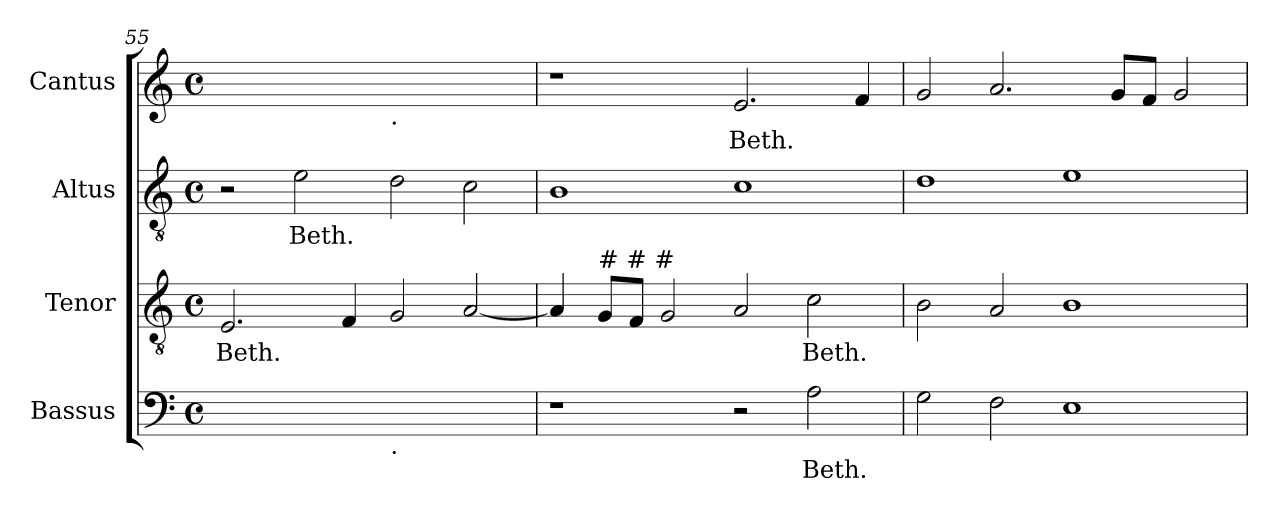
**kern	**text	**kern	**text	**kern	**text	**kern	**text
*part4	*part4	*part3	*part3	*part2	*part2	*part1	*part1
*staff4	*staff4	*staff3	*staff3	*staff2	*staff2	*staff1	*staff1
*I"Bassus	*	*I"Tenor	*	*I"Altus	*	*I"Cantus	*
*clefF4	*	*clefGv2	*	*clefGv2	*	*clefG2	*
*M4/4	*	*M4/4	*	*M4/4	*	*M4/4	*
*met(c)	*	*met(c)	*	*met(c)	*	*met(c)	*
=55	=55	=55	=55	=55	=55	=55	=55
!	!	!	!LO:LY:b	!	!	!	!
1ryy	.	2.E/	Beth.	2r	.	1ryy	.
!	!	!	!	!	!LO:LY:b	!	!
.	.	.	.	2e\	Beth.	.	.
.	.	4F/	.	.	.	.	.
!	!	!	!	!	!	!LO:TX:b:t=.	!
!LO:TX:b:t=.	!	!	!	!	!	!	!
1ryy	.	2G/	.	2d\	.	1ryy	.
.	.	[<2A/	.	2c\	.	.	.
=56	=56	=56	=56	=56	=56	=56	=56
1r	.	4A/]	.	1B	.	1r	.
!	!	!LO:TX:a:t=# # #	!	!	!	!	!
.	.	8G/L	.	.	.	.	.
.	.	8F/J	.	.	.	.	.
.	.	2G/	.	.	.	.	.
!	!	!	!	!	!	!	!LO:LY:b
2r	.	2A/	.	1c	.	2.e/	Beth.
!	!LO:LY:b	!	!LO:LY:b	!	!	!	!
2A\	Beth.	2c\	Beth.	.	.	.	.
.	.	.	.	.	.	4f/	.
=57	=57	=57	=57	=57	=57	=57	=57
2G\	.	2B\	.	1d	.	2g/	.
2F\	.	2A/	.	.	.	2.a/	.
1E	.	1B	.	1e	.	.	.
.	.	.	.	.	.	8g/L	.
.	.	.	.	.	.	8f/J	.
.	.	.	.	.	.	2g/	.
=	=	=	=	=	=	=	=
*-	*-	*-	*-	*-	*-	*-	*-
